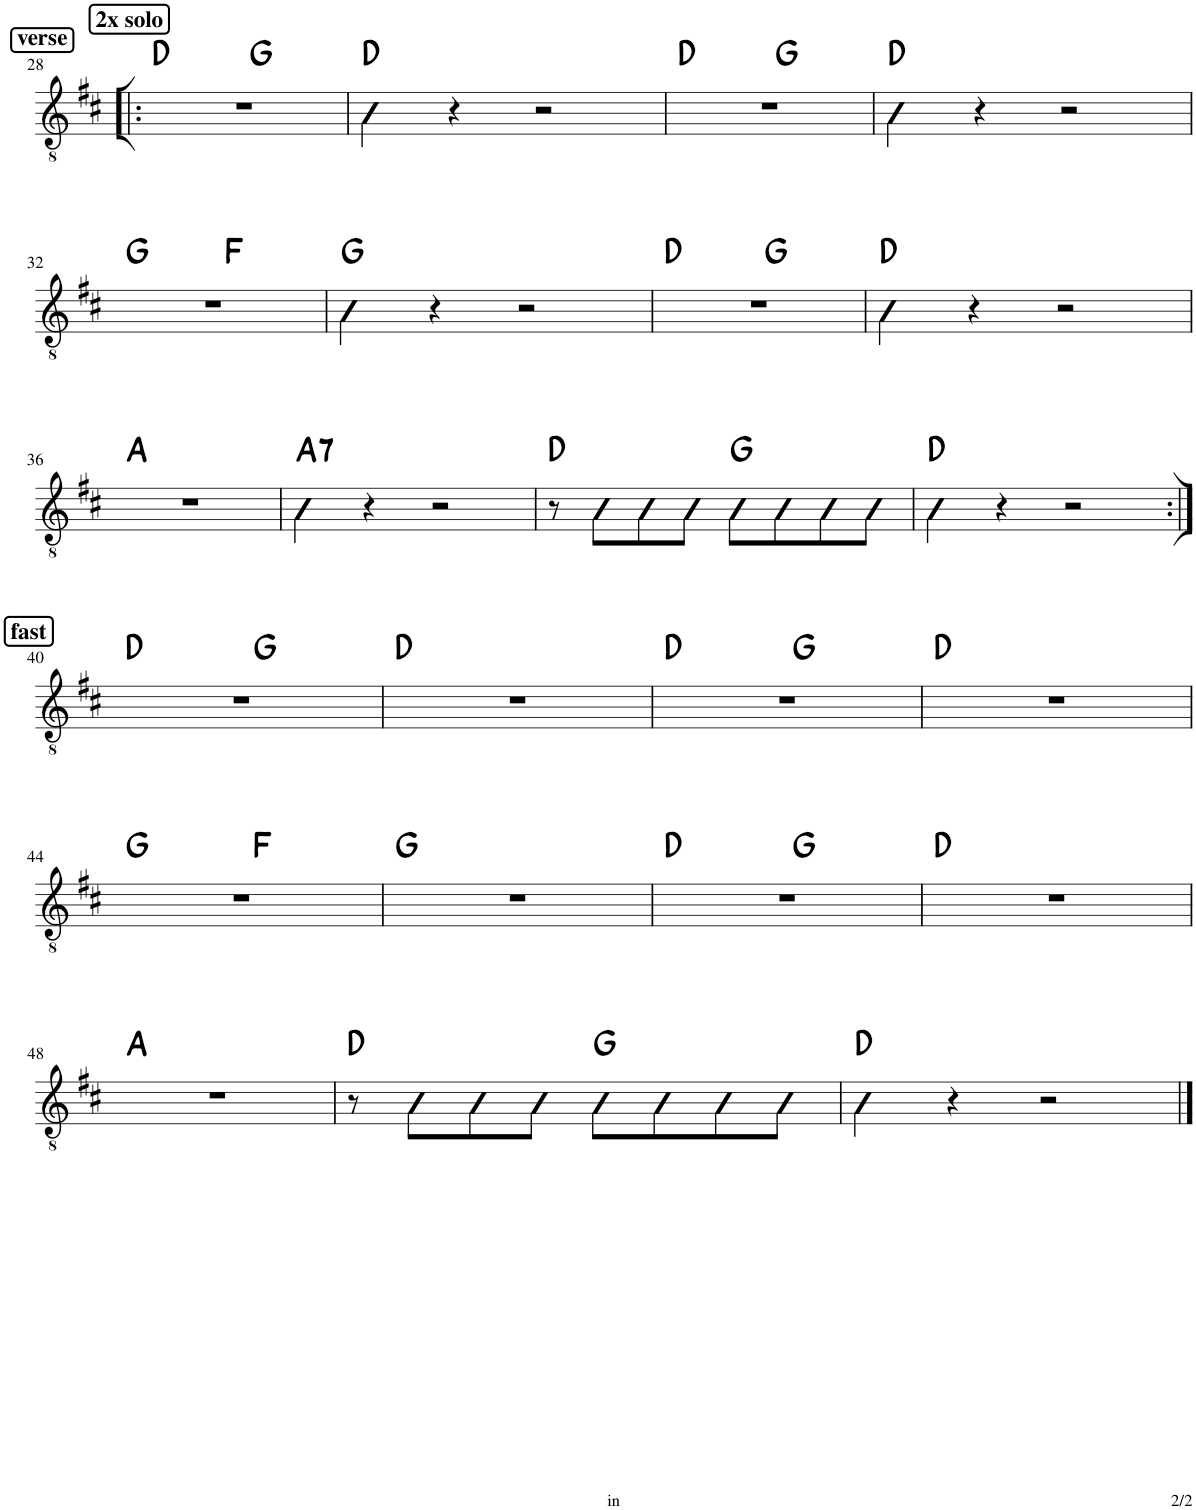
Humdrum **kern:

**kern	**harte
*part1	*part1
*staff1	*
*I"Classical Guitar	*
*I'Guit.	*
!!LO:PB:g=z
*clefGv2	*
*k[f#c#]	*
*M4/4	*
!!LO:REH:place=s1:a:B:cj:fs=11:t=2x solo
!!LO:REH:place=s1:a:B:cj:fs=11:t=verse
=28!|:	=28!|:
*^	*
1r	2ryy	D:maj
.	2ryy	G:maj
*v	*v	*
=29	=29
4D\	D:maj
4r	.
2r	.
=30	=30
*^	*
1r	2ryy	D:maj
.	2ryy	G:maj
*v	*v	*
=31	=31
4D\	D:maj
4r	.
2r	.
!!LO:LB:g=z
=32	=32
*^	*
1r	2ryy	G:maj
.	2ryy	F:maj
*v	*v	*
=33	=33
4D\	G:maj
4r	.
2r	.
=34	=34
*^	*
1r	2ryy	D:maj
.	2ryy	G:maj
*v	*v	*
=35	=35
4D\	D:maj
4r	.
2r	.
!!LO:LB:g=z
=36	=36
1r	A:maj
=37	=37
!	!LO:H:kt=7
4D\	A:7
4r	.
2r	.
=38	=38
8r	D:maj
8D\L	.
8D\	.
8D\J	.
8GG\L	G:maj
8GG\	.
8GG\	.
8GG\J	.
=39	=39
4D\	D:maj
4r	.
2r	.
!!LO:LB:g=z
!!LO:REH:place=s1:a:B:cj:fs=11:t=fast
=40:|!	=40:|!
*^	*
1r	2ryy	D:maj
.	2ryy	G:maj
*v	*v	*
=41	=41
1r	D:maj
=42	=42
*^	*
1r	2ryy	D:maj
.	2ryy	G:maj
*v	*v	*
=43	=43
1r	D:maj
!!LO:LB:g=z
=44	=44
*^	*
1r	2ryy	G:maj
.	2ryy	F:maj
*v	*v	*
=45	=45
1r	G:maj
=46	=46
*^	*
1r	2ryy	D:maj
.	2ryy	G:maj
*v	*v	*
=47	=47
1r	D:maj
!!LO:LB:g=z
=48	=48
1r	A:maj
=49	=49
8r	D:maj
8D\L	.
8D\	.
8D\J	.
8GG\L	G:maj
8GG\	.
8GG\	.
8GG\J	.
=50	=50
4D\	D:maj
4r	.
2r	.
==	==
*-	*-
